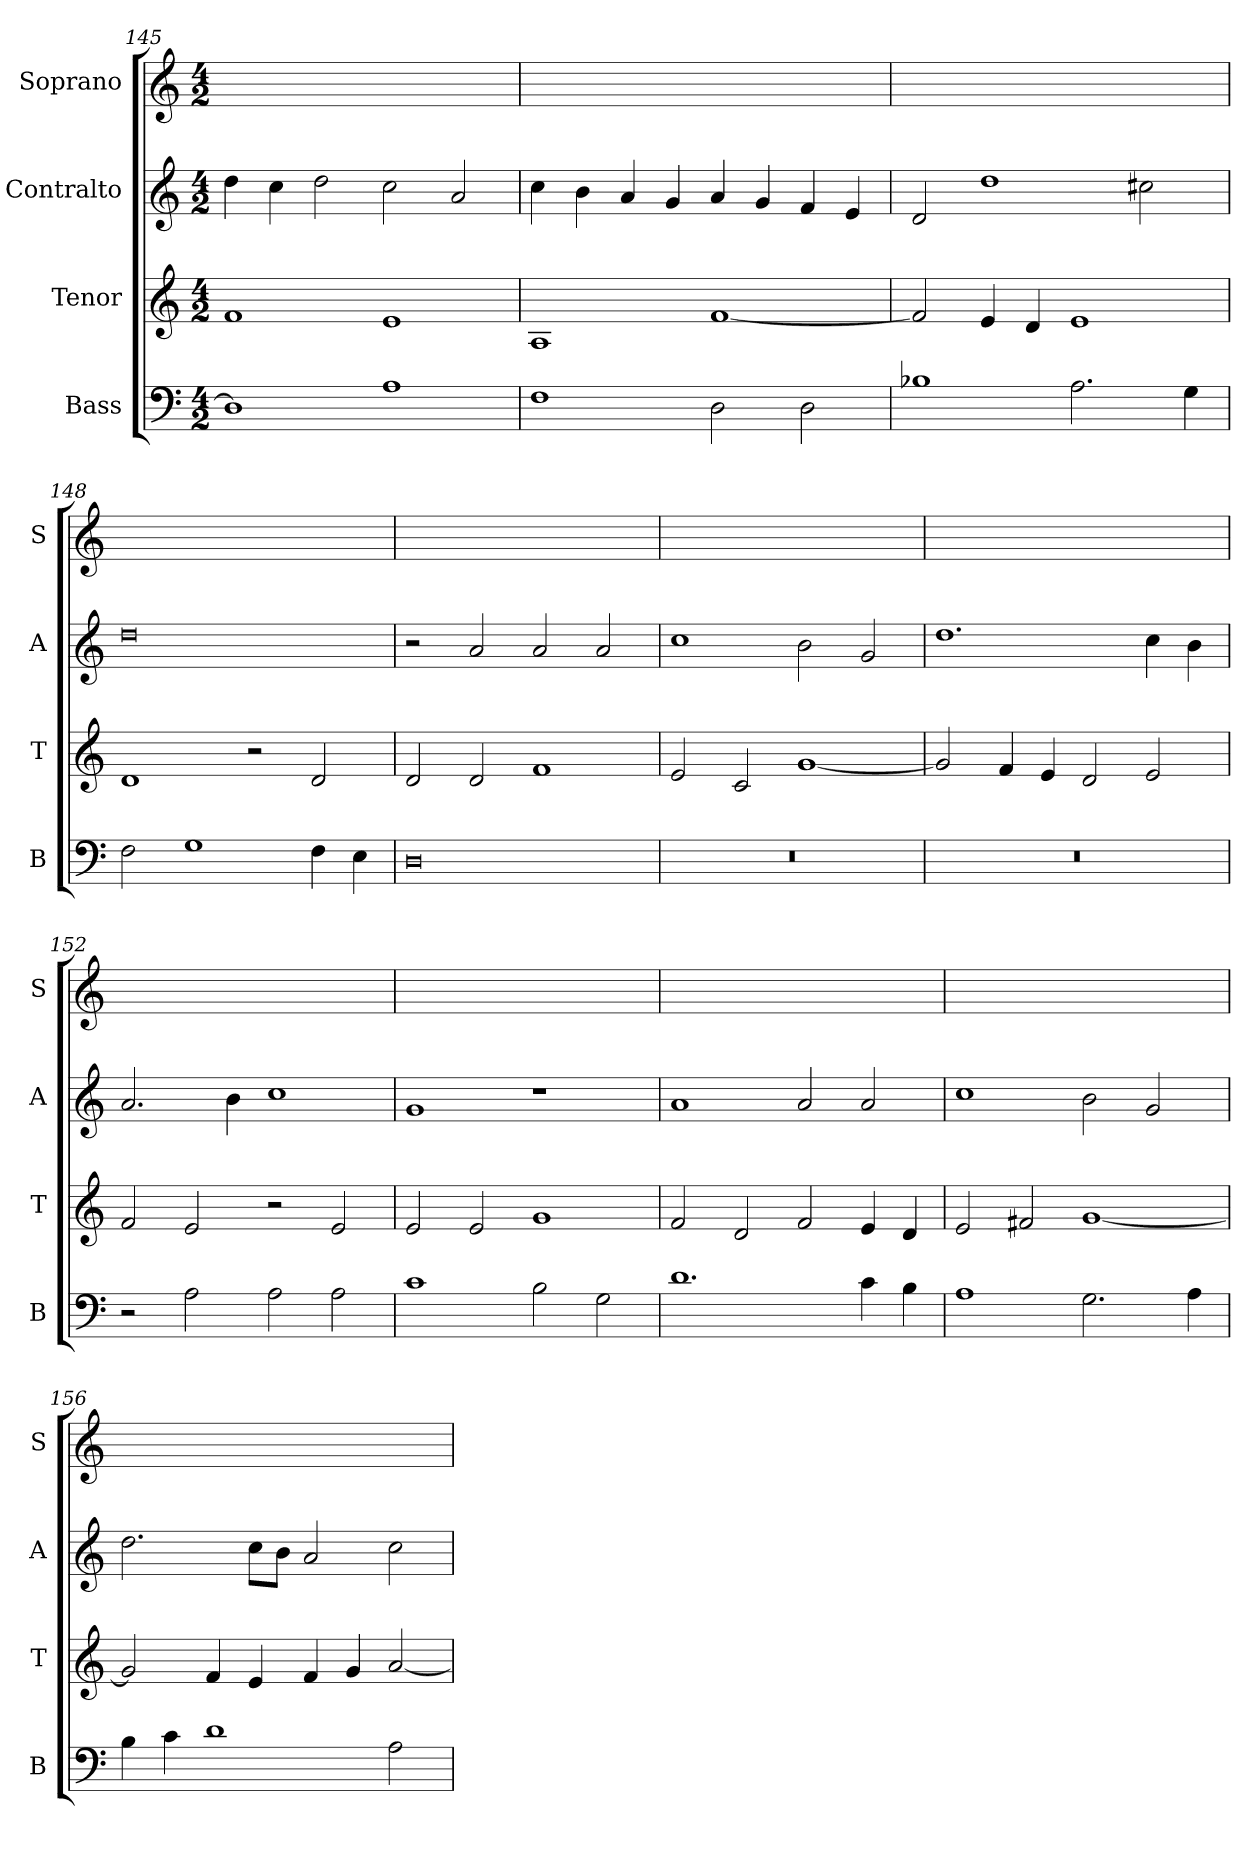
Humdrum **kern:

**kern	**kern	**kern	**kern
*part4	*part3	*part2	*part1
*staff4	*staff3	*staff2	*staff1
*I"Bass	*I"Tenor	*I"Contralto	*I"Soprano
*I'B	*I'T	*I'A	*I'S
*clefF4	*clefG2	*clefG2	*clefG2
*k[]	*k[]	*k[]	*k[]
*A:aeo	*A:aeo	*A:aeo	*A:aeo
*M4/2	*M4/2	*M4/2	*M4/2
=145	=145	=145	=145
1D]	1f	4dd	0ryy
.	.	4cc	.
.	.	2dd	.
1A	1e	2cc	.
.	.	2a	.
=146	=146	=146	=146
1F	1A	4cc	0ryy
.	.	4b	.
.	.	4a	.
.	.	4g	.
2D	[1f	4a	.
.	.	4g	.
2D	.	4f	.
.	.	4e	.
=147	=147	=147	=147
1B-X	2f]	2d	0ryy
.	4e	1dd	.
.	4d	.	.
2.A	1e	.	.
.	.	2cc#X	.
4G	.	.	.
=148	=148	=148	=148
2F	1d	0dd	0ryy
1G	.	.	.
.	2r	.	.
4F	2d	.	.
4E	.	.	.
=149	=149	=149	=149
0D	2d	2r	0ryy
.	2d	2a	.
.	1f	2a	.
.	.	2a	.
=150	=150	=150	=150
0r	2e	1cc	0ryy
.	2c	.	.
.	[1g	2b	.
.	.	2g	.
=151	=151	=151	=151
0r	2g]	1.dd	0ryy
.	4f	.	.
.	4e	.	.
.	2d	.	.
.	2e	4cc	.
.	.	4b	.
=152	=152	=152	=152
2r	2f	2.a	0ryy
2A	2e	.	.
.	.	4b	.
2A	2r	1cc	.
2A	2e	.	.
=153	=153	=153	=153
1c	2e	1g	0ryy
.	2e	.	.
2B	1g	1r	.
2G	.	.	.
=154	=154	=154	=154
1.d	2f	1a	0ryy
.	2d	.	.
.	2f	2a	.
4c	4e	2a	.
4B	4d	.	.
=155	=155	=155	=155
1A	2e	1cc	0ryy
.	2f#X	.	.
2.G	[1g	2b	.
.	.	2g	.
4A	.	.	.
=156	=156	=156	=156
4B	2g]	2.dd	0ryy
4c	.	.	.
1d	4f	.	.
.	4e	8cc\L	.
.	.	8b\J	.
.	4f	2a	.
.	4g	.	.
2A	[2a	2cc	.
=	=	=	=
*-	*-	*-	*-
